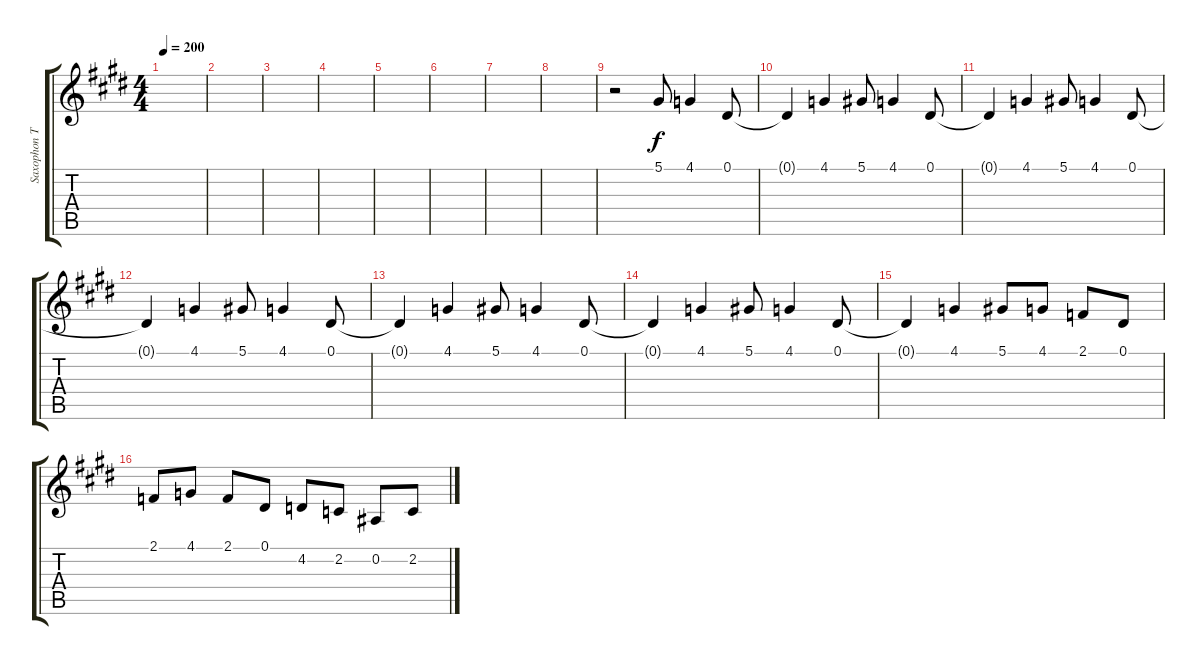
\track ("Saxophon Tenor" "Saxophon T") {instrument tenorsax}
\staff {score tabs}
\tuning (Eb4 Bb3 Gb3 Db3 Ab2 Eb2) {hide}
\ts (4 4)
\tempo 200
\clef g2
\ks e
|
|
|
|
|
|
|
|
r.2 5.1.8 4.1.4 0.1.8 |
0.1{t}.4 4.1.4 5.1.8 4.1.4 0.1.8 |
0.1{t}.4 4.1.4 5.1.8 4.1.4 0.1.8 |
0.1{t}.4 4.1.4 5.1.8 4.1.4 0.1.8 |
0.1{t}.4 4.1.4 5.1.8 4.1.4 0.1.8 |
0.1{t}.4 4.1.4 5.1.8 4.1.4 0.1.8 |
0.1{t}.4 4.1.4 5.1.8 4.1.8 2.1.8 0.1.8 |
2.1.8 4.1.8 2.1.8 0.1.8 4.2.8 2.2.8 0.2.8 2.2.8
